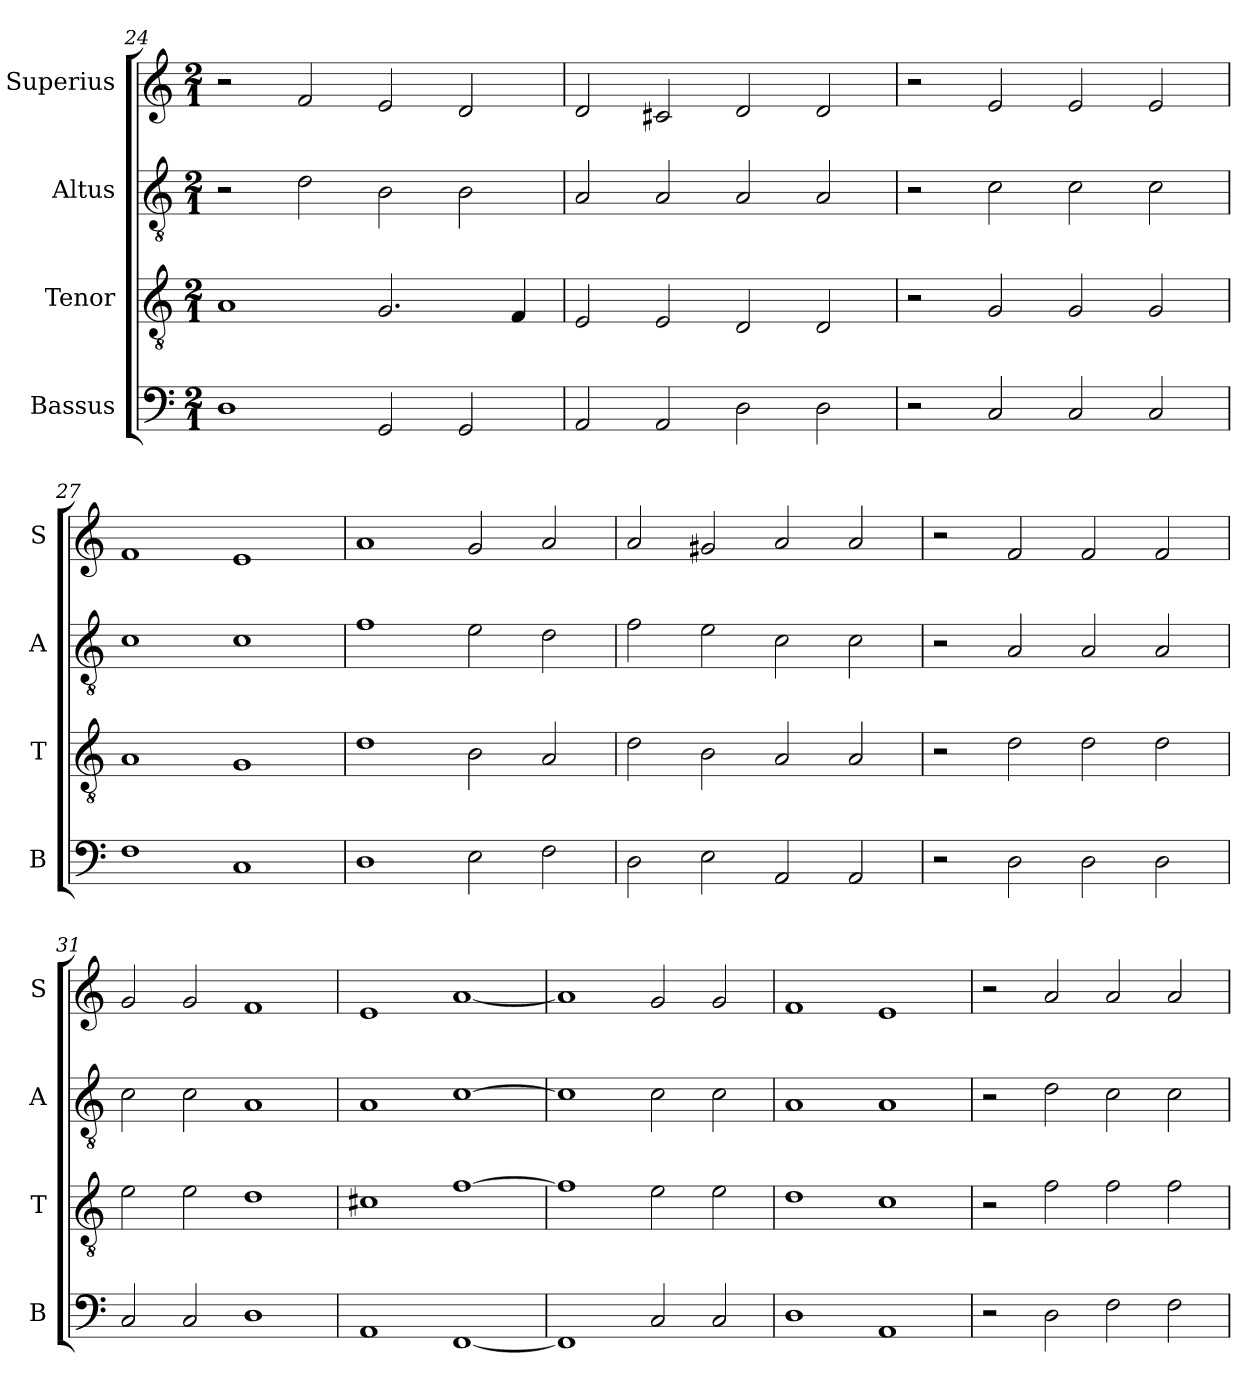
**kern	**kern	**kern	**kern
*part4	*part3	*part2	*part1
*staff4	*staff3	*staff2	*staff1
*I"Bassus	*I"Tenor	*I"Altus	*I"Superius
*I'B	*I'T	*I'A	*I'S
*clefF4	*clefGv2	*clefGv2	*clefG2
*k[]	*k[]	*k[]	*k[]
*C:	*C:	*C:	*C:
*M2/1	*M2/1	*M2/1	*M2/1
=24	=24	=24	=24
1D	1A	2r	2r
.	.	2d	2f
2GG	2.G	2B	2e
2GG	.	2B	2d
.	4F	.	.
=25	=25	=25	=25
2AA	2E	2A	2d
2AA	2E	2A	2c#X
2D	2D	2A	2d
2D	2D	2A	2d
=26	=26	=26	=26
2r	2r	2r	2r
2C	2G	2c	2e
2C	2G	2c	2e
2C	2G	2c	2e
=27	=27	=27	=27
1F	1A	1c	1f
1C	1G	1c	1e
=28	=28	=28	=28
1D	1d	1f	1a
2E	2B	2e	2g
2F	2A	2d	2a
=29	=29	=29	=29
2D	2d	2f	2a
2E	2B	2e	2g#X
2AA	2A	2c	2a
2AA	2A	2c	2a
=30	=30	=30	=30
2r	2r	2r	2r
2D	2d	2A	2f
2D	2d	2A	2f
2D	2d	2A	2f
=31	=31	=31	=31
2C	2e	2c	2g
2C	2e	2c	2g
1D	1d	1A	1f
=32	=32	=32	=32
1AA	1c#X	1A	1e
[1FF	[1f	[1c	[1a
=33	=33	=33	=33
1FF]	1f]	1c]	1a]
2C	2e	2c	2g
2C	2e	2c	2g
=34	=34	=34	=34
1D	1d	1A	1f
1AA	1c	1A	1e
=35	=35	=35	=35
2r	2r	2r	2r
2D	2f	2d	2a
2F	2f	2c	2a
2F	2f	2c	2a
=	=	=	=
*-	*-	*-	*-
